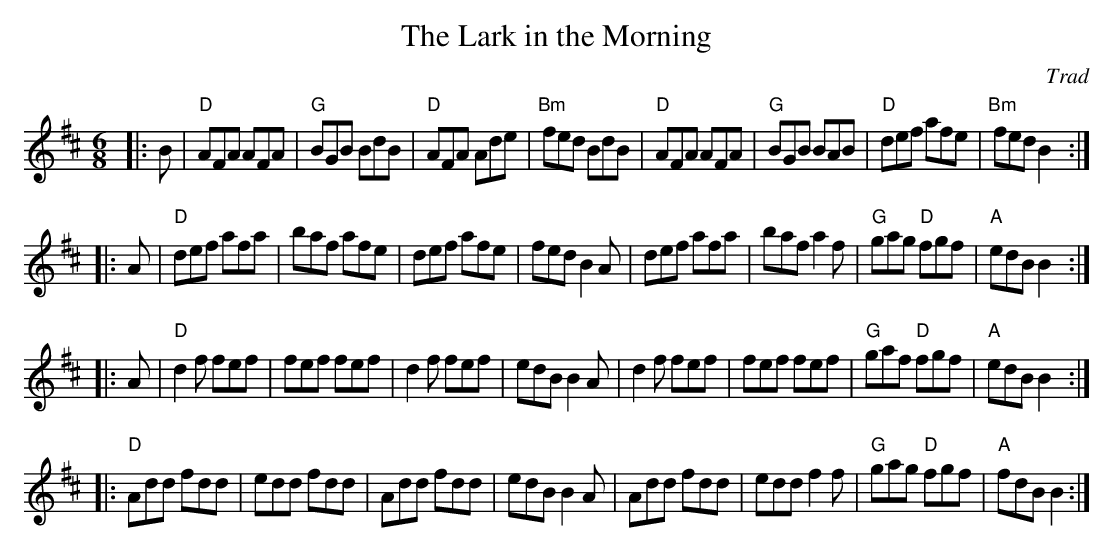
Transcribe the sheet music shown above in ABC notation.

X:1
T:Lark in the Morning, The
C:Trad
M:6/8
E:8
K:D
|:B|"D"AFA AFA|"G"BGB BdB|"D"AFA Ade|"Bm"fed BdB|\
"D"AFA AFA|"G"BGB BAB|"D"def afe|"Bm"fed B2:|*
|:A|"D"def afa|baf afe|def afe|fed B2A|\
def afa|baf a2f|"G"gag "D"fgf|"A"edB B2:|*
E:9
|:A|"D"d2 f fef|fef fef|d2 f fef|edB B2A|\
d2 f fef|fef fef|"G"gaf "D"fgf|"A"edB B2:|*
|:"D"Add fdd|edd fdd|Add fdd|edB B2A|\
Add fdd|edd f2 f|"G"gag "D"fgf|"A"fdB B2:|**
